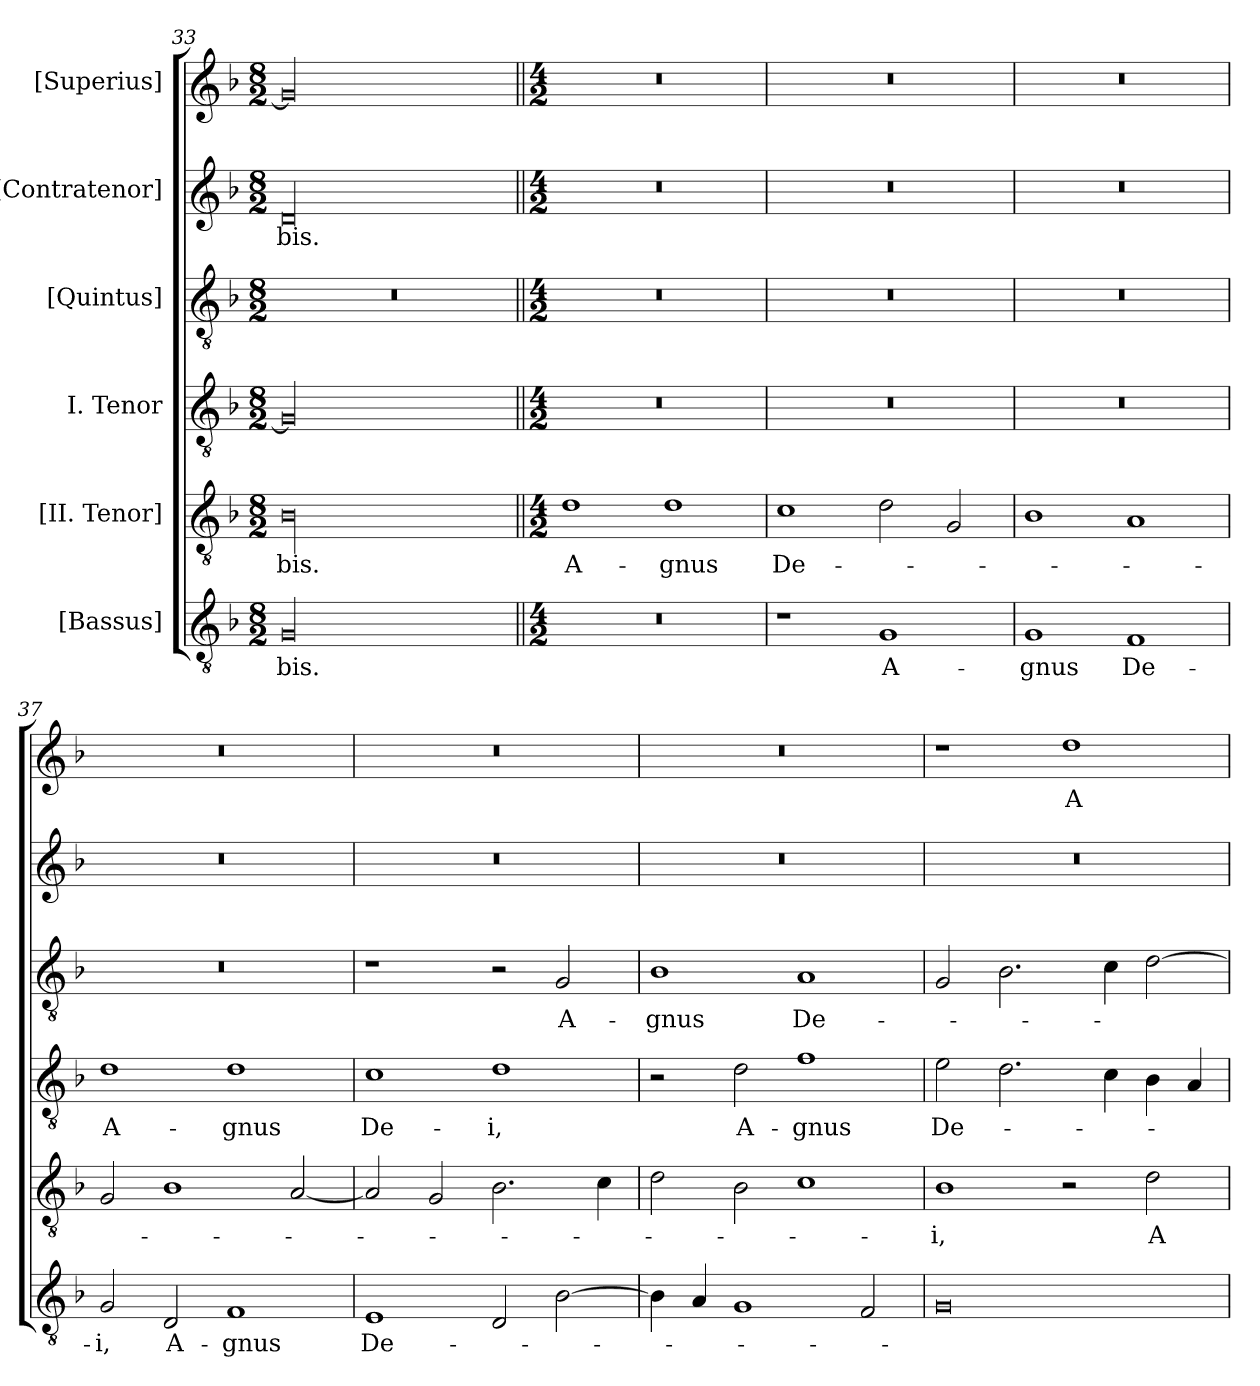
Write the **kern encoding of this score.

**kern	**text	**kern	**text	**kern	**text	**kern	**text	**kern	**text	**kern	**text
*part6	*part6	*part5	*part5	*part4	*part4	*part3	*part3	*part2	*part2	*part1	*part1
*staff6	*staff6	*staff5	*staff5	*staff4	*staff4	*staff3	*staff3	*staff2	*staff2	*staff1	*staff1
*I"[Bassus]	*	*I"[II. Tenor]	*	*I"I. Tenor	*	*I"[Quintus]	*	*I"[Contratenor]	*	*I"[Superius]	*
*clefGv2	*	*clefGv2	*	*clefGv2	*	*clefGv2	*	*clefG2	*	*clefG2	*
*k[b-]	*	*k[b-]	*	*k[b-]	*	*k[b-]	*	*k[b-]	*	*k[b-]	*
*M8/2	*	*M8/2	*	*M8/2	*	*M8/2	*	*M8/2	*	*M8/2	*
=33	=33	=33	=33	=33	=33	=33	=33	=33	=33	=33	=33
00G/	-bis.	00B-\	-bis.	00G/]	.	00r	.	00d/	-bis.	00g/]	.
=34||	=34||	=34||	=34||	=34||	=34||	=34||	=34||	=34||	=34||	=34||	=34||
*M4/2	*	*M4/2	*	*M4/2	*	*M4/2	*	*M4/2	*	*M4/2	*
0r	.	1d\	A-	0r	.	0r	.	0r	.	0r	.
.	.	1d\	-gnus	.	.	.	.	.	.	.	.
=35	=35	=35	=35	=35	=35	=35	=35	=35	=35	=35	=35
1r	.	1c\	De-	0r	.	0r	.	0r	.	0r	.
1G/	A-	2d\	.	.	.	.	.	.	.	.	.
.	.	2G/	.	.	.	.	.	.	.	.	.
=36	=36	=36	=36	=36	=36	=36	=36	=36	=36	=36	=36
1G/	-gnus	1B-\	.	0r	.	0r	.	0r	.	0r	.
1F/	De-	1A/	.	.	.	.	.	.	.	.	.
=37	=37	=37	=37	=37	=37	=37	=37	=37	=37	=37	=37
2G/	-i,	2G/	.	1d\	A-	0r	.	0r	.	0r	.
2D/	A-	1B-\	.	.	.	.	.	.	.	.	.
1F/	-gnus	.	.	1d\	-gnus	.	.	.	.	.	.
.	.	[2A/	.	.	.	.	.	.	.	.	.
=38	=38	=38	=38	=38	=38	=38	=38	=38	=38	=38	=38
1E/	De-	2A/]	.	1c\	De-	1r	.	0r	.	0r	.
.	.	2G/	.	.	.	.	.	.	.	.	.
2D/	.	2.B-\	.	1d\	-i,	2r	.	.	.	.	.
[2B-\	.	.	.	.	.	2G/	A-	.	.	.	.
.	.	4c\	.	.	.	.	.	.	.	.	.
=39	=39	=39	=39	=39	=39	=39	=39	=39	=39	=39	=39
4B-\]	.	2d\	.	2r	.	1B-\	-gnus	0r	.	0r	.
4A/	.	.	.	.	.	.	.	.	.	.	.
1G/	.	2B-\	.	2d\	A-	.	.	.	.	.	.
.	.	1c\	.	1f\	-gnus	1A/	De-	.	.	.	.
2F/	.	.	.	.	.	.	.	.	.	.	.
=40	=40	=40	=40	=40	=40	=40	=40	=40	=40	=40	=40
0G/	.	1B-\	-i,	2e\	De-	2G/	.	0r	.	1r	.
.	.	.	.	2.d\	.	2.B-\	.	.	.	.	.
.	.	2r	.	.	.	.	.	.	.	1dd\	A-
.	.	.	.	4c\	.	4c\	.	.	.	.	.
.	.	2d\	A-	4B-\	.	[2d\	.	.	.	.	.
.	.	.	.	4A/	.	.	.	.	.	.	.
=	=	=	=	=	=	=	=	=	=	=	=
*-	*-	*-	*-	*-	*-	*-	*-	*-	*-	*-	*-
